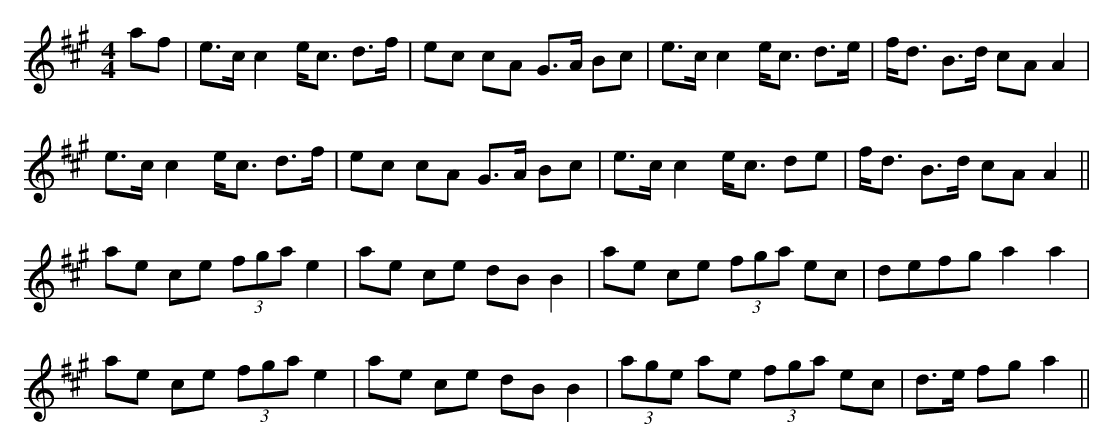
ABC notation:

X:1
M:4/4
K:A
af|e>c c2 e<c d>f|ec cA G>A Bc|e>c c2 e<c d>e|f<d B>d cAA2|
e>c c2 e<c d>f|ec cA G>A Bc|e>c c2 e<c de|f<d B>d cAA2||
ae ce (3fgae2|ae ce dB B2|ae ce (3fga ec|defg a2 a2|
ae ce (3fgae2|ae ce dB B2|(3age ae (3fga ec|d>e fg a2||
